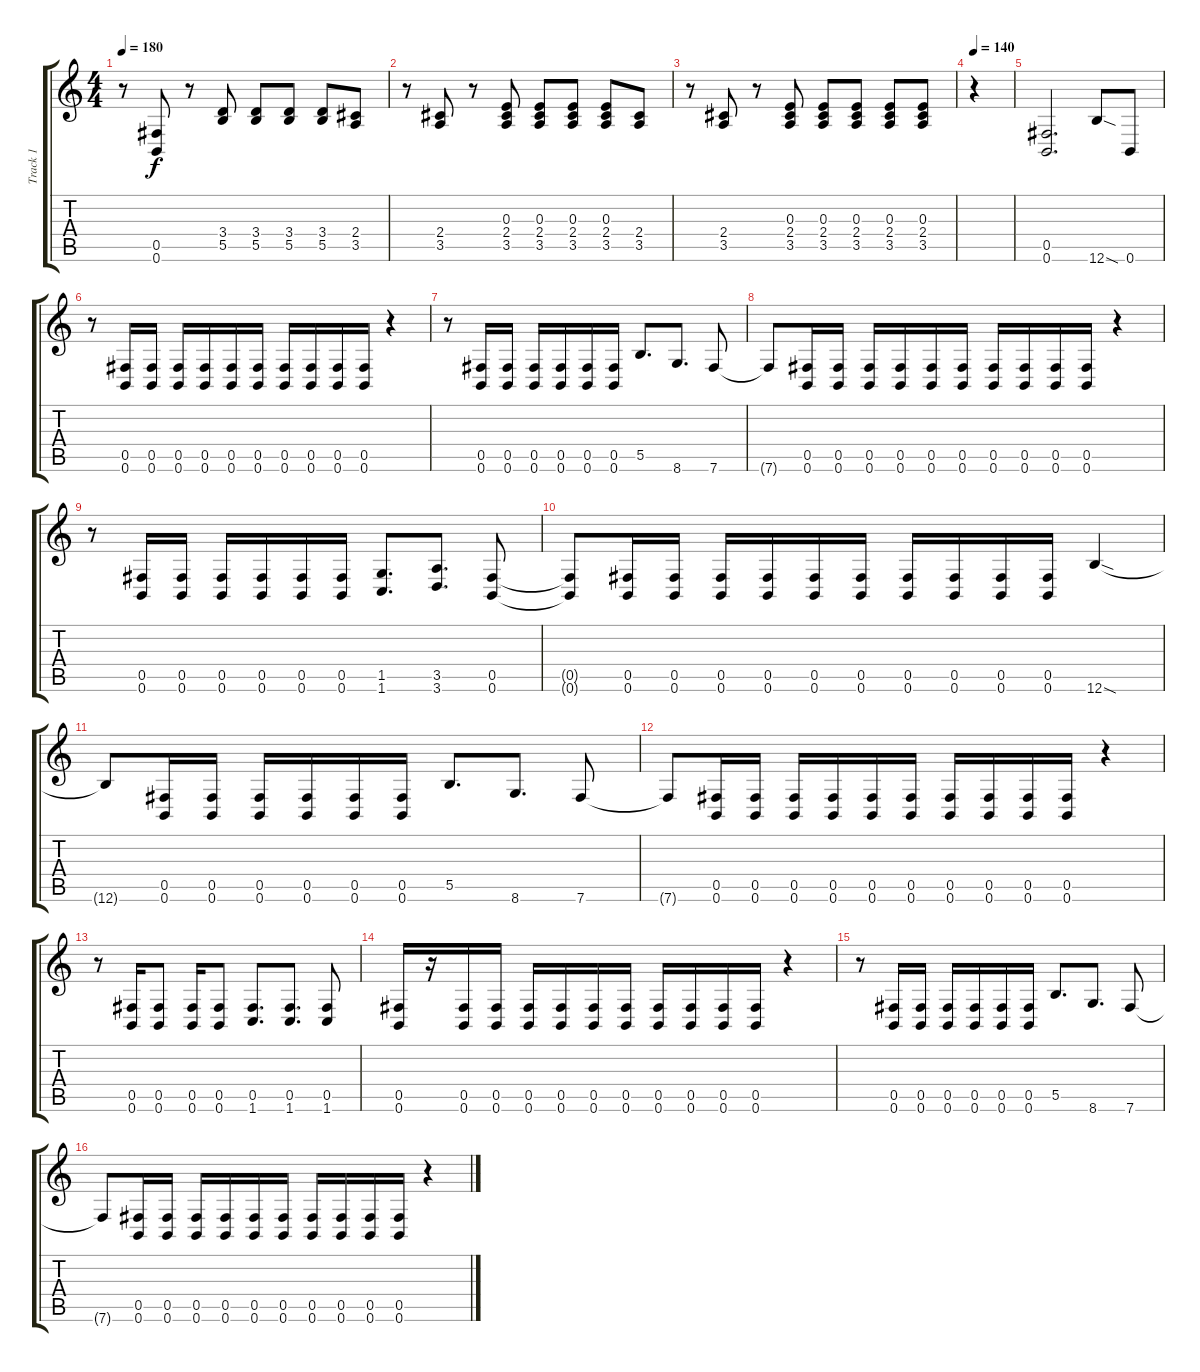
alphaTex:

\track ("Track 1" "Track 1") {instrument distortionguitar}
\staff {score tabs}
\tuning (Db4 Ab3 E3 B2 Gb2 B1) {hide}
\ts (4 4)
\tempo 180
\clef g2
\ks c
r.8{dy f} (0.5 0.6).8 r.8 (3.4 5.5).8 (3.4 5.5).8 (3.4 5.5).8 (3.4 5.5).8 (2.4 3.5).8 |
r.8 (2.4 3.5).8 r.8 (0.3 2.4 3.5).8 (0.3 2.4 3.5).8 (0.3 2.4 3.5).8 (0.3 2.4 3.5).8 (2.4 3.5).8 |
r.8 (2.4 3.5).8 r.8 (0.3 2.4 3.5).8 (0.3 2.4 3.5).8 (0.3 2.4 3.5).8 (0.3 2.4 3.5).8 (0.3 2.4 3.5).8 |
\tempo 140
r.4 |
(0.5 0.6).2{d} 12.6{sod}.8 0.6.8 |
r.8 (0.5 0.6).16 (0.5 0.6).16 (0.5 0.6).16 (0.5 0.6).16 (0.5 0.6).16 (0.5 0.6).16 (0.5 0.6).16 (0.5 0.6).16 (0.5 0.6).16 (0.5 0.6).16 r.4 |
r.8 (0.5 0.6).16 (0.5 0.6).16 (0.5 0.6).16 (0.5 0.6).16 (0.5 0.6).16 (0.5 0.6).16 5.5.8{d} 8.6.8{d} 7.6.8 |
7.6{t}.8 (0.5 0.6).16 (0.5 0.6).16 (0.5 0.6).16 (0.5 0.6).16 (0.5 0.6).16 (0.5 0.6).16 (0.5 0.6).16 (0.5 0.6).16 (0.5 0.6).16 (0.5 0.6).16 r.4 |
r.8 (0.5 0.6).16 (0.5 0.6).16 (0.5 0.6).16 (0.5 0.6).16 (0.5 0.6).16 (0.5 0.6).16 (1.5 1.6).8{d} (3.5 3.6).8{d} (0.5 0.6).8 |
(0.5{t} 0.6{t}).8 (0.5 0.6).16 (0.5 0.6).16 (0.5 0.6).16 (0.5 0.6).16 (0.5 0.6).16 (0.5 0.6).16 (0.5 0.6).16 (0.5 0.6).16 (0.5 0.6).16 (0.5 0.6).16 12.6{sod}.4 |
12.6{t}.8 (0.5 0.6).16 (0.5 0.6).16 (0.5 0.6).16 (0.5 0.6).16 (0.5 0.6).16 (0.5 0.6).16 5.5.8{d} 8.6.8{d} 7.6.8 |
7.6{t}.8 (0.5 0.6).16 (0.5 0.6).16 (0.5 0.6).16 (0.5 0.6).16 (0.5 0.6).16 (0.5 0.6).16 (0.5 0.6).16 (0.5 0.6).16 (0.5 0.6).16 (0.5 0.6).16 r.4 |
r.8 (0.5 0.6).16 (0.5 0.6).8 (0.5 0.6).16 (0.5 0.6).8 (0.5 1.6).8{d} (0.5 1.6).8{d} (0.5 1.6).8 |
(0.5 0.6).16 r.16 (0.5 0.6).16 (0.5 0.6).16 (0.5 0.6).16 (0.5 0.6).16 (0.5 0.6).16 (0.5 0.6).16 (0.5 0.6).16 (0.5 0.6).16 (0.5 0.6).16 (0.5 0.6).16 r.4 |
r.8 (0.5 0.6).16 (0.5 0.6).16 (0.5 0.6).16 (0.5 0.6).16 (0.5 0.6).16 (0.5 0.6).16 5.5.8{d} 8.6.8{d} 7.6.8 |
7.6{t}.8 (0.5 0.6).16 (0.5 0.6).16 (0.5 0.6).16 (0.5 0.6).16 (0.5 0.6).16 (0.5 0.6).16 (0.5 0.6).16 (0.5 0.6).16 (0.5 0.6).16 (0.5 0.6).16 r.4
